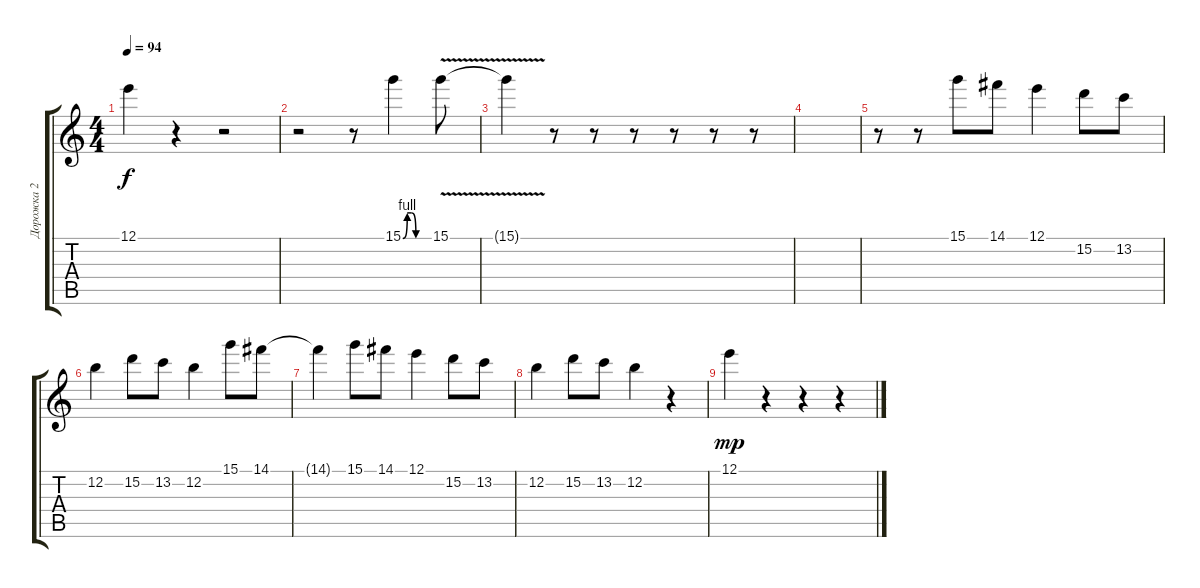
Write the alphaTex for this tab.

\track ("Дорожка 2" "Дорожка 2") {instrument distortionguitar}
\staff {score tabs}
\tuning (E4 B3 G3 D3 A2 E2) {hide}
\ts (4 4)
\tempo 94
\clef g2
\ks c
12.1{t}.4{dy f} r.4 r.2 |
r.2 r.8 15.1{be (custom 0 0 10 4 20 4 30 0 60 0)}.4 15.1{v}.8 |
15.1{t}.4 r.8 r.8 r.8 r.8 r.8 r.8 |
|
r.8{volume 8 instrument flute} r.8 15.1.8 14.1.8 12.1.4 15.2.8 13.2.8 |
12.2.4 15.2.8 13.2.8 12.2.4 15.1.8 14.1.8 |
14.1{t}.4 15.1.8 14.1.8 12.1.4 15.2.8 13.2.8 |
12.2.4 15.2.8 13.2.8 12.2.4 r.4 |
12.1.4{dy mp} r.4 r.4 r.4
